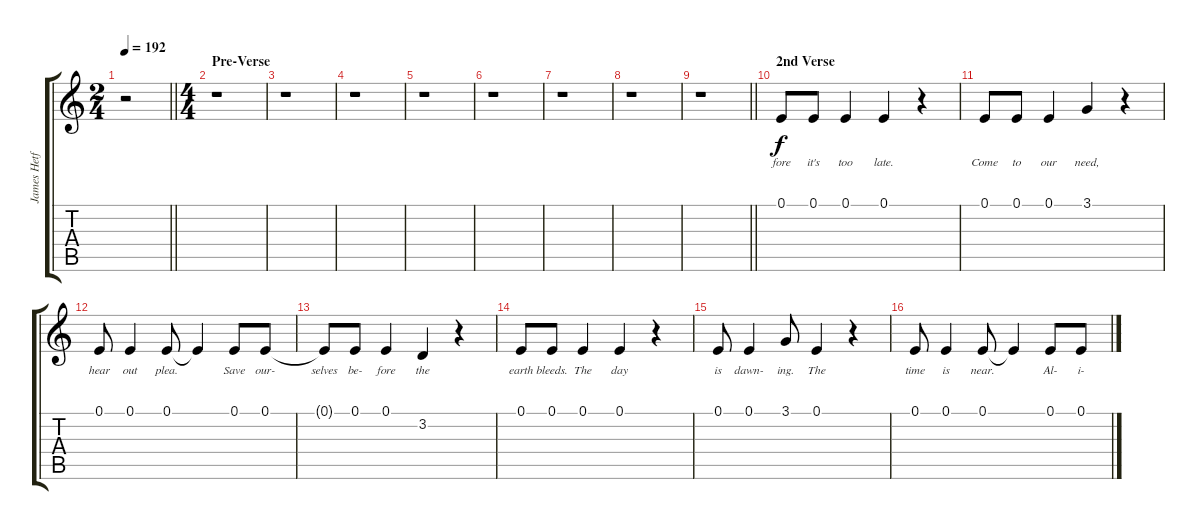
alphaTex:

\track ("James Hetfield - Vocals" "James Hetf") {instrument lead2sawtooth}
\staff {score tabs}
\tuning (E4 B3 G3 D3 A2 E2) {hide}
\ts (2 4)
\tempo 192
\clef g2
\barLineRight lightlight
\ks c
r.2{dy f} |
\ts (4 4)
\section ("" "Pre-Verse")
r.1 |
r.1 |
r.1 |
r.1 |
r.1 |
r.1 |
r.1 |
\barLineRight lightlight
r.1 |
\section ("" "2nd Verse")
0.1.8{lyrics (0 "fore") lyrics (1 "") lyrics (2 "") lyrics (3 "") lyrics (4 "")} 0.1.8{lyrics (0 "it's") lyrics (1 "") lyrics (2 "") lyrics (3 "") lyrics (4 "")} 0.1.4{lyrics (0 "too") lyrics (1 "") lyrics (2 "") lyrics (3 "") lyrics (4 "")} 0.1.4{lyrics (0 "late.") lyrics (1 "") lyrics (2 "") lyrics (3 "") lyrics (4 "")} r.4 |
0.1.8{lyrics (0 "Come") lyrics (1 "") lyrics (2 "") lyrics (3 "") lyrics (4 "")} 0.1.8{lyrics (0 "to") lyrics (1 "") lyrics (2 "") lyrics (3 "") lyrics (4 "")} 0.1.4{lyrics (0 "our") lyrics (1 "") lyrics (2 "") lyrics (3 "") lyrics (4 "")} 3.1.4{lyrics (0 "need,") lyrics (1 "") lyrics (2 "") lyrics (3 "") lyrics (4 "")} r.4 |
0.1.8{lyrics (0 "hear") lyrics (1 "") lyrics (2 "") lyrics (3 "") lyrics (4 "")} 0.1.4{lyrics (0 "out") lyrics (1 "") lyrics (2 "") lyrics (3 "") lyrics (4 "")} 0.1.8{lyrics (0 "plea.") lyrics (1 "") lyrics (2 "") lyrics (3 "") lyrics (4 "")} 0.1{t}.4{lyrics (0 "") lyrics (1 "") lyrics (2 "") lyrics (3 "") lyrics (4 "")} 0.1.8{lyrics (0 "Save") lyrics (1 "") lyrics (2 "") lyrics (3 "") lyrics (4 "")} 0.1.8{lyrics (0 "our-") lyrics (1 "") lyrics (2 "") lyrics (3 "") lyrics (4 "")} |
0.1{t}.8{lyrics (0 "selves") lyrics (1 "") lyrics (2 "") lyrics (3 "") lyrics (4 "")} 0.1.8{lyrics (0 "be-") lyrics (1 "") lyrics (2 "") lyrics (3 "") lyrics (4 "")} 0.1.4{lyrics (0 "fore") lyrics (1 "") lyrics (2 "") lyrics (3 "") lyrics (4 "")} 3.2.4{lyrics (0 "the") lyrics (1 "") lyrics (2 "") lyrics (3 "") lyrics (4 "")} r.4 |
0.1.8{lyrics (0 "earth") lyrics (1 "") lyrics (2 "") lyrics (3 "") lyrics (4 "")} 0.1.8{lyrics (0 "bleeds.") lyrics (1 "") lyrics (2 "") lyrics (3 "") lyrics (4 "")} 0.1.4{lyrics (0 "The") lyrics (1 "") lyrics (2 "") lyrics (3 "") lyrics (4 "")} 0.1.4{lyrics (0 "day") lyrics (1 "") lyrics (2 "") lyrics (3 "") lyrics (4 "")} r.4 |
0.1.8{lyrics (0 "is") lyrics (1 "") lyrics (2 "") lyrics (3 "") lyrics (4 "")} 0.1.4{lyrics (0 "dawn-") lyrics (1 "") lyrics (2 "") lyrics (3 "") lyrics (4 "")} 3.1.8{lyrics (0 "ing.") lyrics (1 "") lyrics (2 "") lyrics (3 "") lyrics (4 "")} 0.1.4{lyrics (0 "The") lyrics (1 "") lyrics (2 "") lyrics (3 "") lyrics (4 "")} r.4 |
0.1.8{lyrics (0 "time") lyrics (1 "") lyrics (2 "") lyrics (3 "") lyrics (4 "")} 0.1.4{lyrics (0 "is") lyrics (1 "") lyrics (2 "") lyrics (3 "") lyrics (4 "")} 0.1.8{lyrics (0 "near.") lyrics (1 "") lyrics (2 "") lyrics (3 "") lyrics (4 "")} 0.1{t}.4{lyrics (0 "") lyrics (1 "") lyrics (2 "") lyrics (3 "") lyrics (4 "")} 0.1.8{lyrics (0 "Al-") lyrics (1 "") lyrics (2 "") lyrics (3 "") lyrics (4 "")} 0.1.8{lyrics (0 "i-") lyrics (1 "") lyrics (2 "") lyrics (3 "") lyrics (4 "")}
